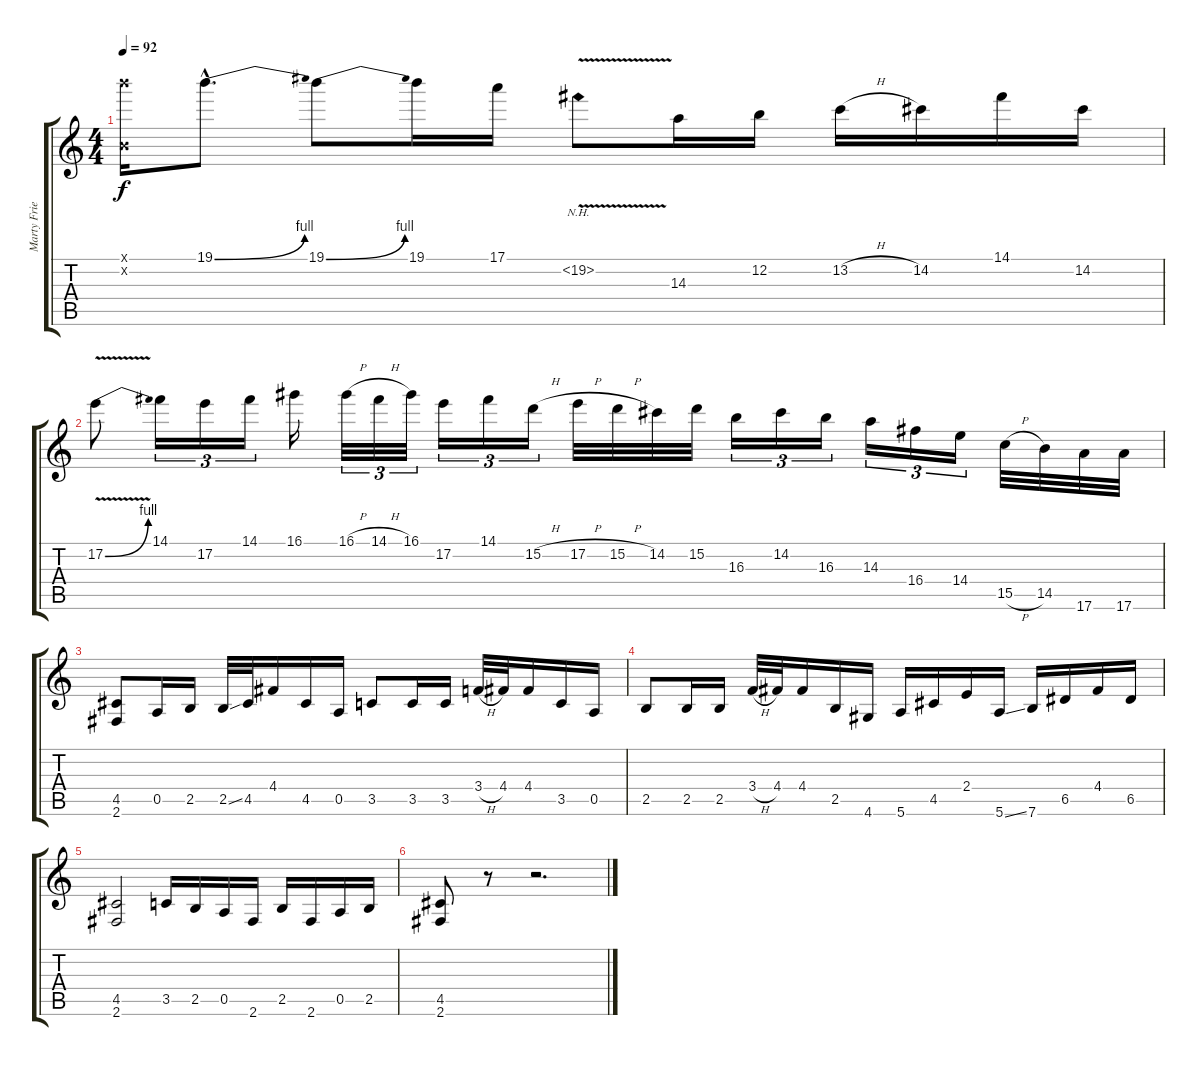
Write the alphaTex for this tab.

\track ("Marty Friedman" "Marty Frie") {instrument distortionguitar}
\staff {score tabs}
\tuning (E4 B3 G3 D3 A2 E2) {hide}
\ts (4 4)
\tempo 92
\clef g2
\ks c
(19.1{x} 0.2{x}).16{dy f} 19.1{be (bend 0 0 60 4) hac}.8{d} 19.1{be (bend 0 0 60 4)}.8 19.1.16 17.1.16 19.2{nh v}.8 14.3.16 12.2.16 13.2{h}.16 14.2.16 14.1.16 14.2.16 |
17.2{be (bend 0 0 60 4) v}.8 14.1.16{tu (3 2)} 17.2.16{tu (3 2)} 14.1.16{tu (3 2)} 16.1.16 16.1{h}.32{tu (3 2)} 14.1{h}.32{tu (3 2)} 16.1.32{tu (3 2)} 17.2.16{tu (3 2)} 14.1.16{tu (3 2)} 15.2{h}.16{tu (3 2)} 17.2{h}.32 15.2{h}.32 14.2.32 15.2.32 16.3.16{tu (3 2)} 14.2.16{tu (3 2)} 16.3.16{tu (3 2)} 14.3.16{tu (3 2)} 16.4.16{tu (3 2)} 14.4.16{tu (3 2)} 15.5{h}.32 14.5.32 17.6.32 17.6.32 |
(4.5 2.6).8 0.5.16 2.5.16 2.5{ss}.32 4.5.32 4.4.16 4.5.16 0.5.16 3.5.8 3.5.16 3.5.16 3.4{h}.32 4.4.32 4.4.16 3.5.16 0.5.16 |
2.5.8 2.5.16 2.5.16 3.4{h}.32 4.4.32 4.4.16 2.5.16 4.6.16 5.6.16 4.5.16 2.4.16 5.6{ss}.16 7.6.16 6.5.16 4.4.16 6.5.16 |
(4.5 2.6).2 3.5.16 2.5.16 0.5.16 2.6.16 2.5.16 2.6.16 0.5.16 2.5.16 |
(4.5 2.6).8 r.8 r.2{d}
